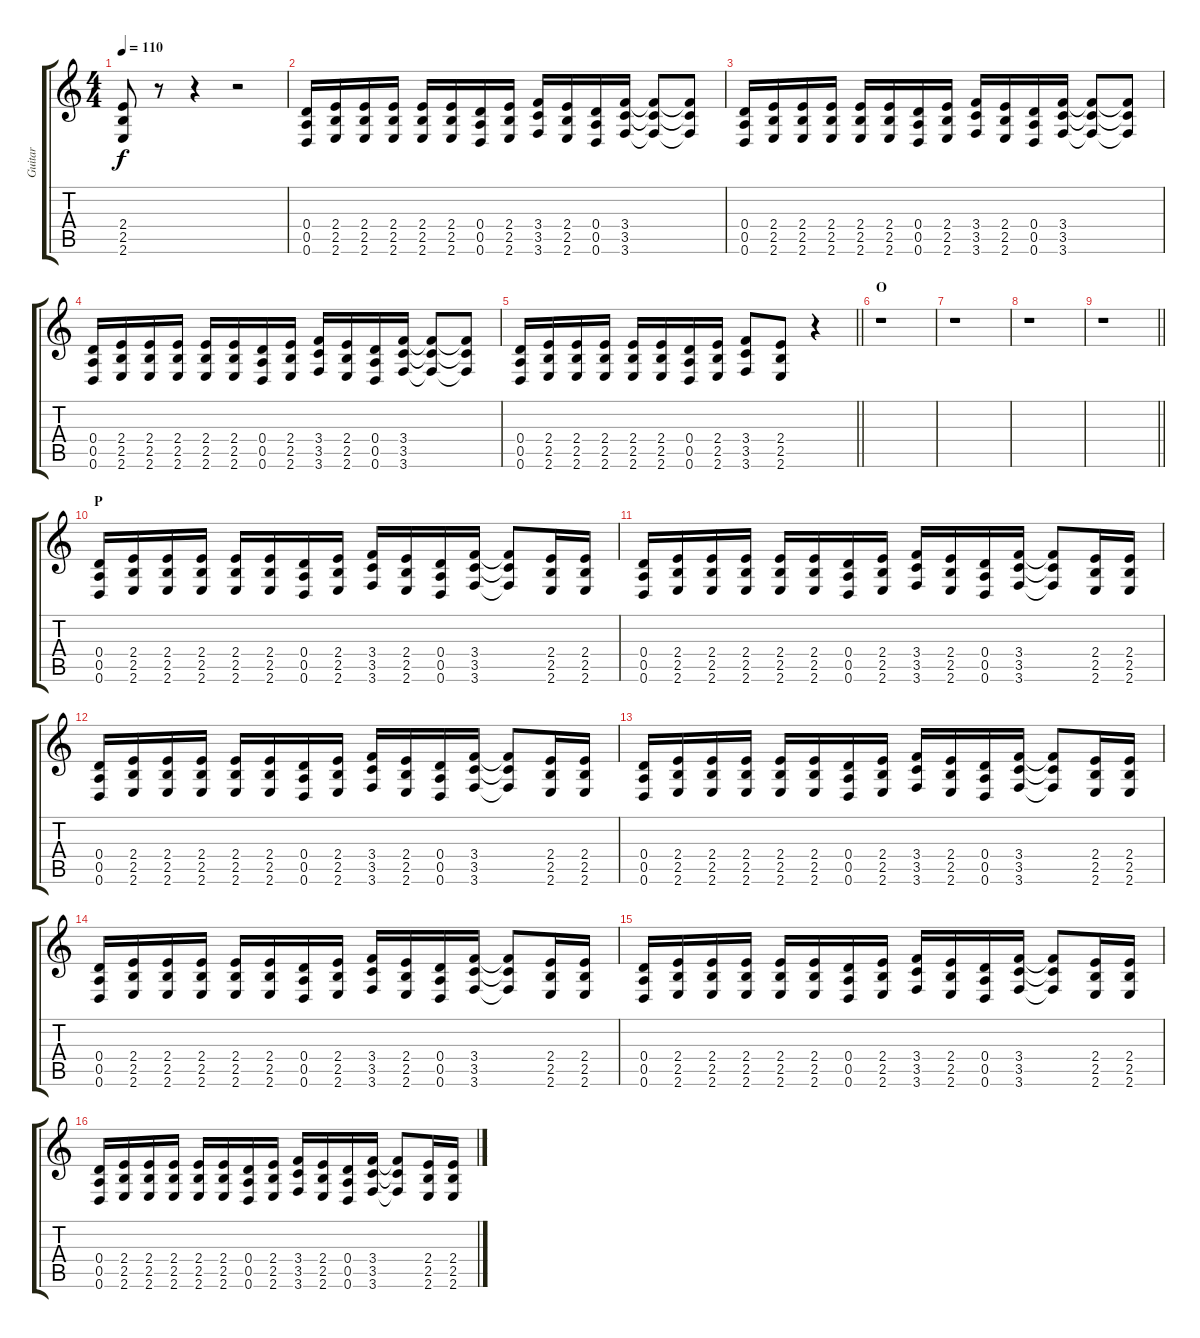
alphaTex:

\track ("Guitar" "Guitar") {instrument distortionguitar}
\staff {score tabs}
\tuning (E4 B3 G3 D3 A2 D2) {hide}
\ts (4 4)
\tempo 110
\clef g2
\ks c
(2.4 2.5 2.6).8{dy f} r.8 r.4 r.2 |
(0.4 0.5 0.6).16 (2.4 2.5 2.6).16 (2.4 2.5 2.6).16 (2.4 2.5 2.6).16 (2.4 2.5 2.6).16 (2.4 2.5 2.6).16 (0.4 0.5 0.6).16 (2.4 2.5 2.6).16 (3.4 3.5 3.6).16 (2.4 2.5 2.6).16 (0.4 0.5 0.6).16 (3.4 3.5 3.6).16 (3.4{t} 3.5{t} 3.6{t}).8 (3.4{t} 3.5{t} 3.6{t}).8 |
(0.4 0.5 0.6).16 (2.4 2.5 2.6).16 (2.4 2.5 2.6).16 (2.4 2.5 2.6).16 (2.4 2.5 2.6).16 (2.4 2.5 2.6).16 (0.4 0.5 0.6).16 (2.4 2.5 2.6).16 (3.4 3.5 3.6).16 (2.4 2.5 2.6).16 (0.4 0.5 0.6).16 (3.4 3.5 3.6).16 (3.4{t} 3.5{t} 3.6{t}).8 (3.4{t} 3.5{t} 3.6{t}).8 |
(0.4 0.5 0.6).16 (2.4 2.5 2.6).16 (2.4 2.5 2.6).16 (2.4 2.5 2.6).16 (2.4 2.5 2.6).16 (2.4 2.5 2.6).16 (0.4 0.5 0.6).16 (2.4 2.5 2.6).16 (3.4 3.5 3.6).16 (2.4 2.5 2.6).16 (0.4 0.5 0.6).16 (3.4 3.5 3.6).16 (3.4{t} 3.5{t} 3.6{t}).8 (3.4{t} 3.5{t} 3.6{t}).8 |
\barLineRight lightlight
(0.4 0.5 0.6).16 (2.4 2.5 2.6).16 (2.4 2.5 2.6).16 (2.4 2.5 2.6).16 (2.4 2.5 2.6).16 (2.4 2.5 2.6).16 (0.4 0.5 0.6).16 (2.4 2.5 2.6).16 (3.4 3.5 3.6).8 (2.4 2.5 2.6).8 r.4 |
\section ("" "O")
r.1 |
r.1 |
r.1 |
\barLineRight lightlight
r.1 |
\section ("" "P")
(0.4 0.5 0.6).16 (2.4 2.5 2.6).16 (2.4 2.5 2.6).16 (2.4 2.5 2.6).16 (2.4 2.5 2.6).16 (2.4 2.5 2.6).16 (0.4 0.5 0.6).16 (2.4 2.5 2.6).16 (3.4 3.5 3.6).16 (2.4 2.5 2.6).16 (0.4 0.5 0.6).16 (3.4 3.5 3.6).16 (3.4{t} 3.5{t} 3.6{t}).8 (2.4 2.5 2.6).16 (2.4 2.5 2.6).16 |
(0.4 0.5 0.6).16 (2.4 2.5 2.6).16 (2.4 2.5 2.6).16 (2.4 2.5 2.6).16 (2.4 2.5 2.6).16 (2.4 2.5 2.6).16 (0.4 0.5 0.6).16 (2.4 2.5 2.6).16 (3.4 3.5 3.6).16 (2.4 2.5 2.6).16 (0.4 0.5 0.6).16 (3.4 3.5 3.6).16 (3.4{t} 3.5{t} 3.6{t}).8 (2.4 2.5 2.6).16 (2.4 2.5 2.6).16 |
(0.4 0.5 0.6).16 (2.4 2.5 2.6).16 (2.4 2.5 2.6).16 (2.4 2.5 2.6).16 (2.4 2.5 2.6).16 (2.4 2.5 2.6).16 (0.4 0.5 0.6).16 (2.4 2.5 2.6).16 (3.4 3.5 3.6).16 (2.4 2.5 2.6).16 (0.4 0.5 0.6).16 (3.4 3.5 3.6).16 (3.4{t} 3.5{t} 3.6{t}).8 (2.4 2.5 2.6).16 (2.4 2.5 2.6).16 |
(0.4 0.5 0.6).16 (2.4 2.5 2.6).16 (2.4 2.5 2.6).16 (2.4 2.5 2.6).16 (2.4 2.5 2.6).16 (2.4 2.5 2.6).16 (0.4 0.5 0.6).16 (2.4 2.5 2.6).16 (3.4 3.5 3.6).16 (2.4 2.5 2.6).16 (0.4 0.5 0.6).16 (3.4 3.5 3.6).16 (3.4{t} 3.5{t} 3.6{t}).8 (2.4 2.5 2.6).16 (2.4 2.5 2.6).16 |
(0.4 0.5 0.6).16 (2.4 2.5 2.6).16 (2.4 2.5 2.6).16 (2.4 2.5 2.6).16 (2.4 2.5 2.6).16 (2.4 2.5 2.6).16 (0.4 0.5 0.6).16 (2.4 2.5 2.6).16 (3.4 3.5 3.6).16 (2.4 2.5 2.6).16 (0.4 0.5 0.6).16 (3.4 3.5 3.6).16 (3.4{t} 3.5{t} 3.6{t}).8 (2.4 2.5 2.6).16 (2.4 2.5 2.6).16 |
(0.4 0.5 0.6).16 (2.4 2.5 2.6).16 (2.4 2.5 2.6).16 (2.4 2.5 2.6).16 (2.4 2.5 2.6).16 (2.4 2.5 2.6).16 (0.4 0.5 0.6).16 (2.4 2.5 2.6).16 (3.4 3.5 3.6).16 (2.4 2.5 2.6).16 (0.4 0.5 0.6).16 (3.4 3.5 3.6).16 (3.4{t} 3.5{t} 3.6{t}).8 (2.4 2.5 2.6).16 (2.4 2.5 2.6).16 |
(0.4 0.5 0.6).16 (2.4 2.5 2.6).16 (2.4 2.5 2.6).16 (2.4 2.5 2.6).16 (2.4 2.5 2.6).16 (2.4 2.5 2.6).16 (0.4 0.5 0.6).16 (2.4 2.5 2.6).16 (3.4 3.5 3.6).16 (2.4 2.5 2.6).16 (0.4 0.5 0.6).16 (3.4 3.5 3.6).16 (3.4{t} 3.5{t} 3.6{t}).8 (2.4 2.5 2.6).16 (2.4 2.5 2.6).16
